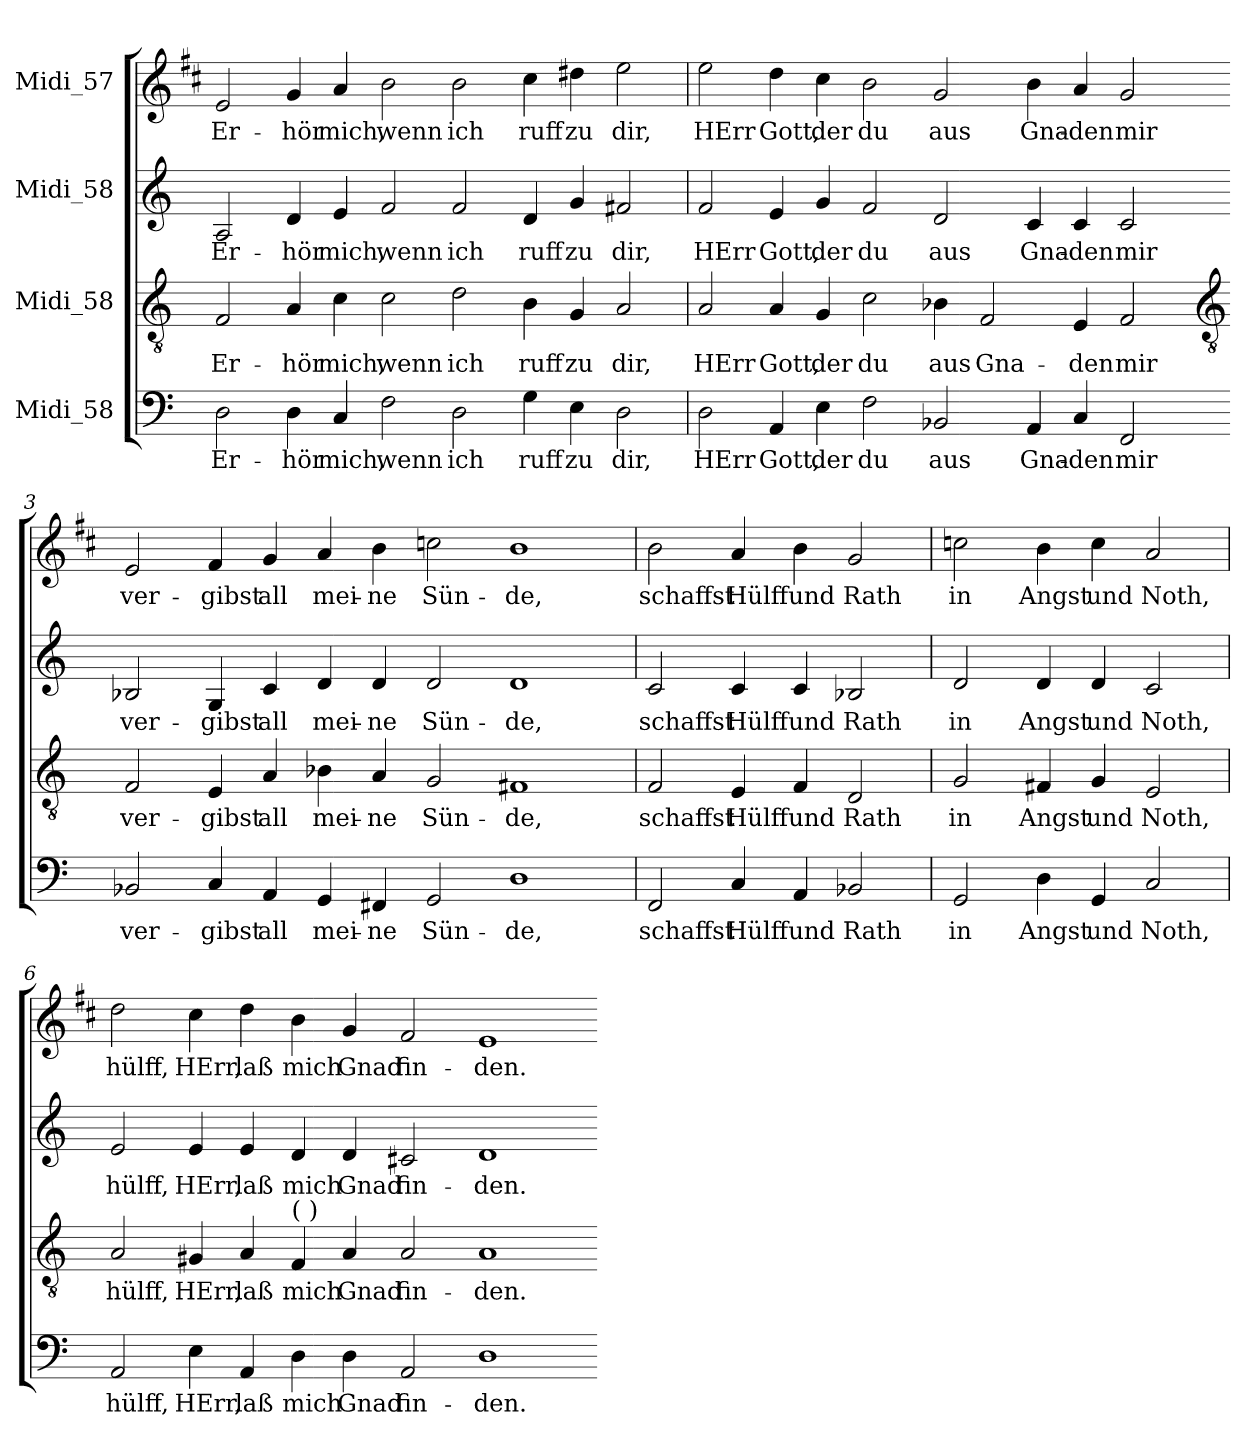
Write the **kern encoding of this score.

**kern	**text	**kern	**text	**kern	**text	**kern	**text
*part4	*part4	*part3	*part3	*part2	*part2	*part1	*part1
*staff4	*staff4	*staff3	*staff3	*staff2	*staff2	*staff1	*staff1
*I"Midi_58	*	*I"Midi_58	*	*I"Midi_58	*	*I"Midi_57	*
*clefF4	*	*clefGv2	*	*clefG2	*	*clefG2	*
*	*	*	*	*	*	*ITrd1c2	*
*k[]	*	*k[]	*	*k[]	*	*k[]	*
*C:	*	*C:	*	*C:	*	*C:	*
=1	=1	=1	=1	=1	=1	=1	=1
!	!LO:LY:b	!	!LO:LY:b	!	!LO:LY:b	!	!LO:LY:b
2D	Er-	2F	Er-	2A	Er-	2d	Er-
!	!LO:LY:b	!	!LO:LY:b	!	!LO:LY:b	!	!LO:LY:b
4D	-hör	4A	-hör	4d	-hör	4f	-hör
!	!LO:LY:b	!	!LO:LY:b	!	!LO:LY:b	!	!LO:LY:b
4C	mich,	4c	mich,	4e	mich,	4g	mich,
!	!LO:LY:b	!	!LO:LY:b	!	!LO:LY:b	!	!LO:LY:b
2F	wenn	2c	wenn	2f	wenn	2a	wenn
!	!LO:LY:b	!	!LO:LY:b	!	!LO:LY:b	!	!LO:LY:b
2D	ich	2d	ich	2f	ich	2a	ich
!	!LO:LY:b	!	!LO:LY:b	!	!LO:LY:b	!	!LO:LY:b
4G	ruff	4B	ruff	4d	ruff	4b	ruff
!	!LO:LY:b	!	!LO:LY:b	!	!LO:LY:b	!	!LO:LY:b
4E	zu	4G	zu	4g	zu	4cc#X	zu
!	!LO:LY:b	!	!LO:LY:b	!	!LO:LY:b	!	!LO:LY:b
2D	dir,	2A	dir,	2f#X	dir,	2dd	dir,
=2	=2	=2	=2	=2	=2	=2	=2
!	!LO:LY:b	!	!LO:LY:b	!	!LO:LY:b	!	!LO:LY:b
2D	HErr	2A	HErr	2f	HErr	2dd	HErr
!	!LO:LY:b	!	!LO:LY:b	!	!LO:LY:b	!	!LO:LY:b
4AA	Gott,	4A	Gott,	4e	Gott,	4cc	Gott,
!	!LO:LY:b	!	!LO:LY:b	!	!LO:LY:b	!	!LO:LY:b
4E	der	4G	der	4g	der	4b	der
!	!LO:LY:b	!	!LO:LY:b	!	!LO:LY:b	!	!LO:LY:b
2F	du	2c	du	2f	du	2a	du
!	!LO:LY:b	!	!LO:LY:b	!	!LO:LY:b	!	!LO:LY:b
2BB-X	aus	4B-X	aus	2d	aus	2f	aus
!	!	!	!LO:LY:b	!	!	!	!
.	.	2F	Gna-	.	.	.	.
!	!LO:LY:b	!	!	!	!LO:LY:b	!	!LO:LY:b
4AA	Gna-	.	.	4c	Gna-	4a	Gna-
!	!LO:LY:b	!	!LO:LY:b	!	!LO:LY:b	!	!LO:LY:b
4C	-den	4E	-den	4c	-den	4g	-den
!	!LO:LY:b	!	!LO:LY:b	!	!LO:LY:b	!	!LO:LY:b
2FF	mir	2F	mir	2c	mir	2f	mir
!!LO:LB:g=z
=3-	=3-	=3-	=3-	=3-	=3-	=3-	=3-
*	*	*clefGv2	*	*	*	*	*
!	!LO:LY:b	!	!LO:LY:b	!	!LO:LY:b	!	!LO:LY:b
2BB-X	ver-	2F	ver-	2B-X	ver-	2d	ver-
!	!LO:LY:b	!	!LO:LY:b	!	!LO:LY:b	!	!LO:LY:b
4C	-gibst	4E	-gibst	4G	-gibst	4e	-gibst
!	!LO:LY:b	!	!LO:LY:b	!	!LO:LY:b	!	!LO:LY:b
4AA	all	4A	all	4c	all	4f	all
!	!LO:LY:b	!	!LO:LY:b	!	!LO:LY:b	!	!LO:LY:b
4GG	mei-	4B-X	mei-	4d	mei-	4g	mei-
!	!LO:LY:b	!	!LO:LY:b	!	!LO:LY:b	!	!LO:LY:b
4FF#X	-ne	4A	-ne	4d	-ne	4a	-ne
!	!LO:LY:b	!	!LO:LY:b	!	!LO:LY:b	!	!LO:LY:b
2GG	Sün-	2G	Sün-	2d	Sün-	2b-X	Sün-
!	!LO:LY:b	!	!LO:LY:b	!	!LO:LY:b	!	!LO:LY:b
1D	-de,	1F#X	-de,	1d	-de,	1a	-de,
=4	=4	=4	=4	=4	=4	=4	=4
!	!LO:LY:b	!	!LO:LY:b	!	!LO:LY:b	!	!LO:LY:b
2FF	schaffst	2F	schaffst	2c	schaffst	2a	schaffst
!	!LO:LY:b	!	!LO:LY:b	!	!LO:LY:b	!	!LO:LY:b
4C	Hülff	4E	Hülff	4c	Hülff	4g	Hülff
!	!LO:LY:b	!	!LO:LY:b	!	!LO:LY:b	!	!LO:LY:b
4AA	und	4F	und	4c	und	4a	und
!	!LO:LY:b	!	!LO:LY:b	!	!LO:LY:b	!	!LO:LY:b
2BB-X	Rath	2D	Rath	2B-X	Rath	2f	Rath
=5	=5	=5	=5	=5	=5	=5	=5
!	!LO:LY:b	!	!LO:LY:b	!	!LO:LY:b	!	!LO:LY:b
2GG	in	2G	in	2d	in	2b-X	in
!	!LO:LY:b	!	!LO:LY:b	!	!LO:LY:b	!	!LO:LY:b
4D	Angst	4F#X	Angst	4d	Angst	4a	Angst
!	!LO:LY:b	!	!LO:LY:b	!	!LO:LY:b	!	!LO:LY:b
4GG	und	4G	und	4d	und	4b-	und
!	!LO:LY:b	!	!LO:LY:b	!	!LO:LY:b	!	!LO:LY:b
2C	Noth,	2E	Noth,	2c	Noth,	2g	Noth,
=6	=6	=6	=6	=6	=6	=6	=6
!	!LO:LY:b	!	!LO:LY:b	!	!LO:LY:b	!	!LO:LY:b
2AA	hülff,	2A	hülff,	2e	hülff,	2cc	hülff,
!	!LO:LY:b	!	!LO:LY:b	!	!LO:LY:b	!	!LO:LY:b
4E	HErr,	4G#X	HErr,	4e	HErr,	4b	HErr,
!	!LO:LY:b	!	!LO:LY:b	!	!LO:LY:b	!	!LO:LY:b
4AA	laß	4A	laß	4e	laß	4cc	laß
!	!	!LO:TX:a:t=(  )	!	!	!	!	!
!	!LO:LY:b	!	!LO:LY:b	!	!LO:LY:b	!	!LO:LY:b
4D	mich	4F	mich	4d	mich	4a	mich
!	!LO:LY:b	!	!LO:LY:b	!	!LO:LY:b	!	!LO:LY:b
4D	Gnad	4A	Gnad	4d	Gnad	4f	Gnad
!	!LO:LY:b	!	!LO:LY:b	!	!LO:LY:b	!	!LO:LY:b
2AA	fin-	2A	fin-	2c#X	fin-	2e	fin-
!	!LO:LY:b	!	!LO:LY:b	!	!LO:LY:b	!	!LO:LY:b
1D	-den.	1A	-den.	1d	-den.	1d	-den.
=-	=-	=-	=-	=-	=-	=-	=-
*-	*-	*-	*-	*-	*-	*-	*-
